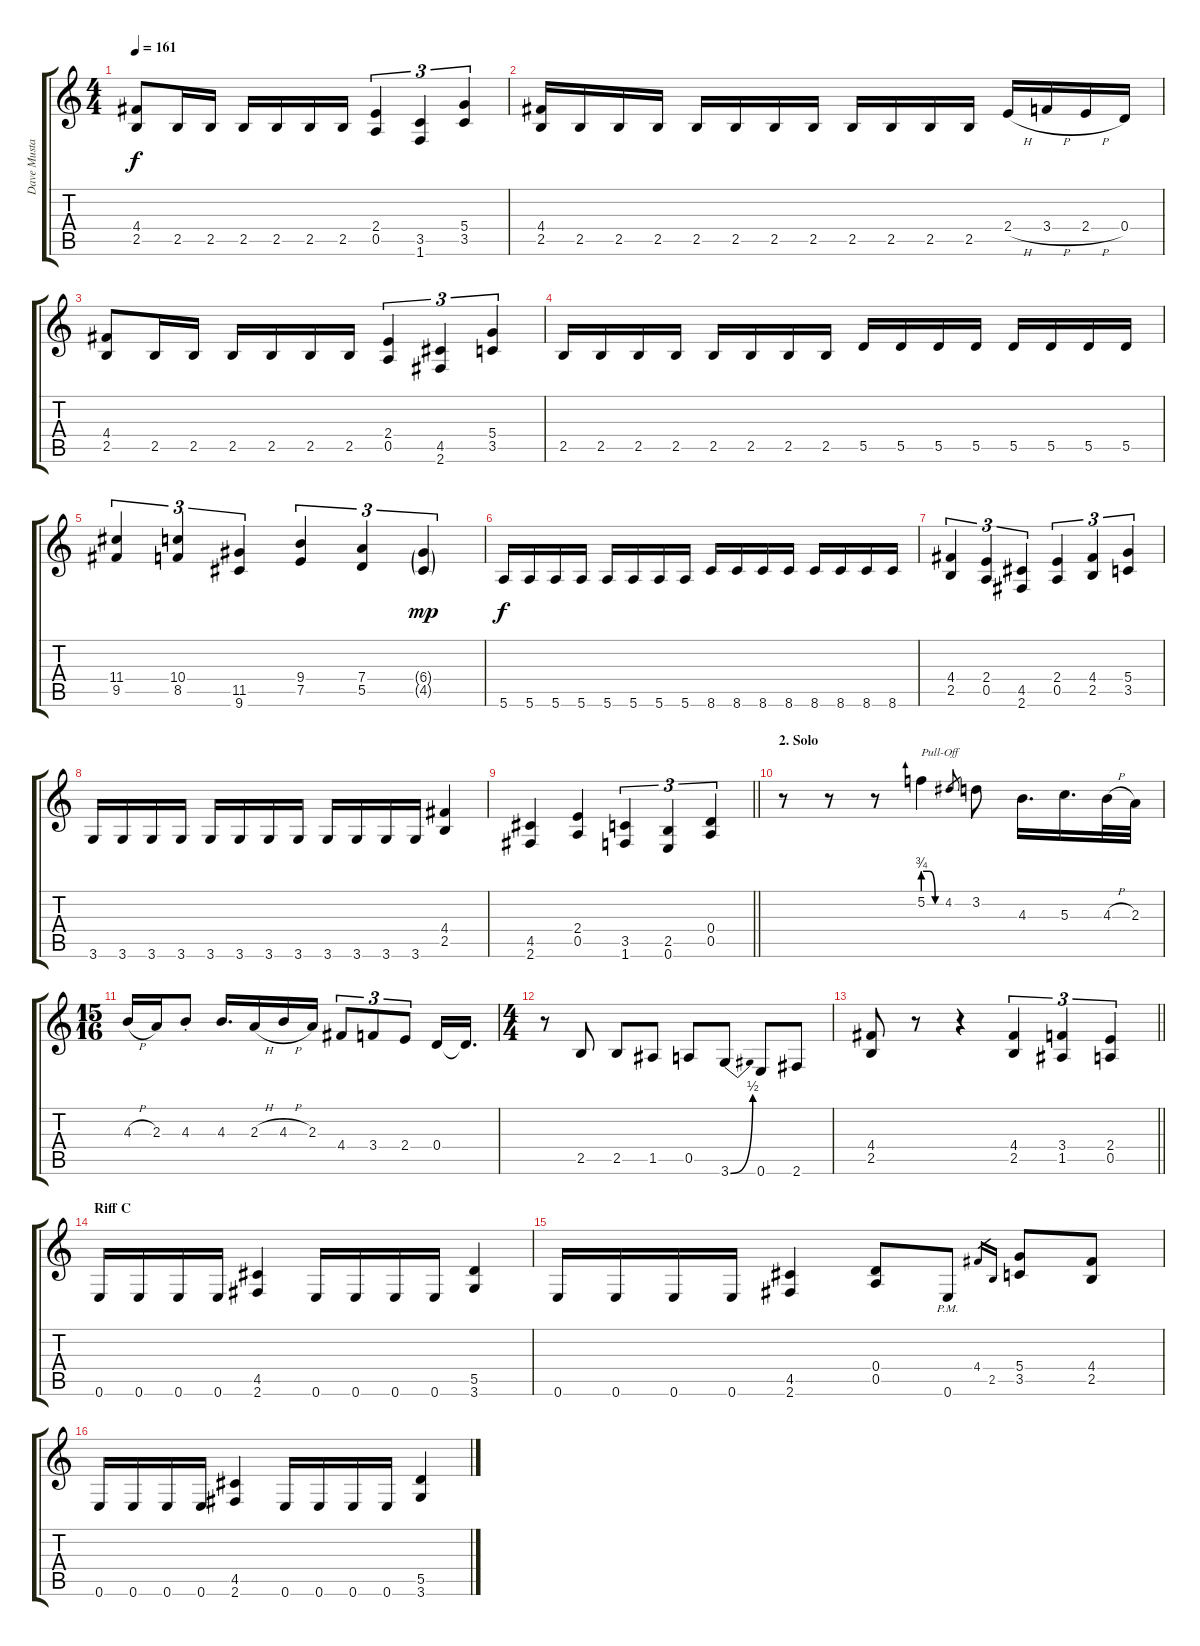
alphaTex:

\track ("Dave Mustaine" "Dave Musta") {instrument distortionguitar}
\staff {score tabs}
\tuning (E4 B3 G3 D3 A2 E2) {hide}
\ts (4 4)
\tempo 161
\clef g2
\ks c
(4.4 2.5).8{dy f} 2.5.16 2.5.16 2.5.16 2.5.16 2.5.16 2.5.16 (2.4 0.5).4{tu (3 2)} (3.5 1.6).4{tu (3 2)} (5.4 3.5).4{tu (3 2)} |
(4.4 2.5).16 2.5.16 2.5.16 2.5.16 2.5.16 2.5.16 2.5.16 2.5.16 2.5.16 2.5.16 2.5.16 2.5.16 2.4{h}.16 3.4{h}.16 2.4{h}.16 0.4.16 |
(4.4 2.5).8 2.5.16 2.5.16 2.5.16 2.5.16 2.5.16 2.5.16 (2.4 0.5).4{tu (3 2)} (4.5 2.6).4{tu (3 2)} (5.4 3.5).4{tu (3 2)} |
2.5.16 2.5.16 2.5.16 2.5.16 2.5.16 2.5.16 2.5.16 2.5.16 5.5.16 5.5.16 5.5.16 5.5.16 5.5.16 5.5.16 5.5.16 5.5.16 |
(11.4 9.5).4{tu (3 2)} (10.4 8.5).4{tu (3 2)} (11.5 9.6).4{tu (3 2)} (9.4 7.5).4{tu (3 2)} (7.4 5.5).4{tu (3 2)} (6.4{g} 4.5{g}).4{tu (3 2) dy mp} |
5.6.16{dy f} 5.6.16 5.6.16 5.6.16 5.6.16 5.6.16 5.6.16 5.6.16 8.6.16 8.6.16 8.6.16 8.6.16 8.6.16 8.6.16 8.6.16 8.6.16 |
(4.4 2.5).4{tu (3 2)} (2.4 0.5).4{tu (3 2)} (4.5 2.6).4{tu (3 2)} (2.4 0.5).4{tu (3 2)} (4.4 2.5).4{tu (3 2)} (5.4 3.5).4{tu (3 2)} |
3.6.16 3.6.16 3.6.16 3.6.16 3.6.16 3.6.16 3.6.16 3.6.16 3.6.16 3.6.16 3.6.16 3.6.16 (4.4 2.5).4 |
\barLineRight lightlight
(4.5 2.6).4 (2.4 0.5).4 (3.5 1.6).4{tu (3 2)} (2.5 0.6).4{tu (3 2)} (0.4 0.5).4{tu (3 2)} |
\section ("" "2. Solo")
r.8 r.8 r.8 5.2{be (custom 0 3 20 3 40 0 60 0)}.4{txt "Pull-Off"} 4.2.8{gr} 3.2.8 4.3.16{d} 5.3.16{d} 4.3{h}.32 2.3.32 |
\ts (15 16)
4.3{h}.16 2.3.16 4.3{st}.8 4.3.16{d} 2.3{h}.16 4.3{h}.16 2.3.16 4.4.8{tu (3 2)} 3.4.8{tu (3 2)} 2.4.8{tu (3 2)} 0.4.16 0.4{t}.16{d} |
\ts (4 4)
r.8 2.5.8 2.5.8 1.5.8 0.5.8 3.6{be (bend 0 0 60 2)}.8 0.6.8 2.6.8 |
\barLineRight lightlight
(4.4 2.5).8 r.8 r.4 (4.4 2.5).4{tu (3 2)} (3.4 1.5).4{tu (3 2)} (2.4 0.5).4{tu (3 2)} |
\section ("" "Riff C")
0.6.16 0.6.16 0.6.16 0.6.16 (4.5 2.6).4 0.6.16 0.6.16 0.6.16 0.6.16 (5.5 3.6).4 |
0.6.16 0.6.16 0.6.16 0.6.16 (4.5 2.6).4 (0.4 0.5).8 0.6{pm}.8 4.4.16{gr} 2.5.16{gr} (5.4 3.5).8 (4.4 2.5).8 |
0.6.16 0.6.16 0.6.16 0.6.16 (4.5 2.6).4 0.6.16 0.6.16 0.6.16 0.6.16 (5.5 3.6).4
